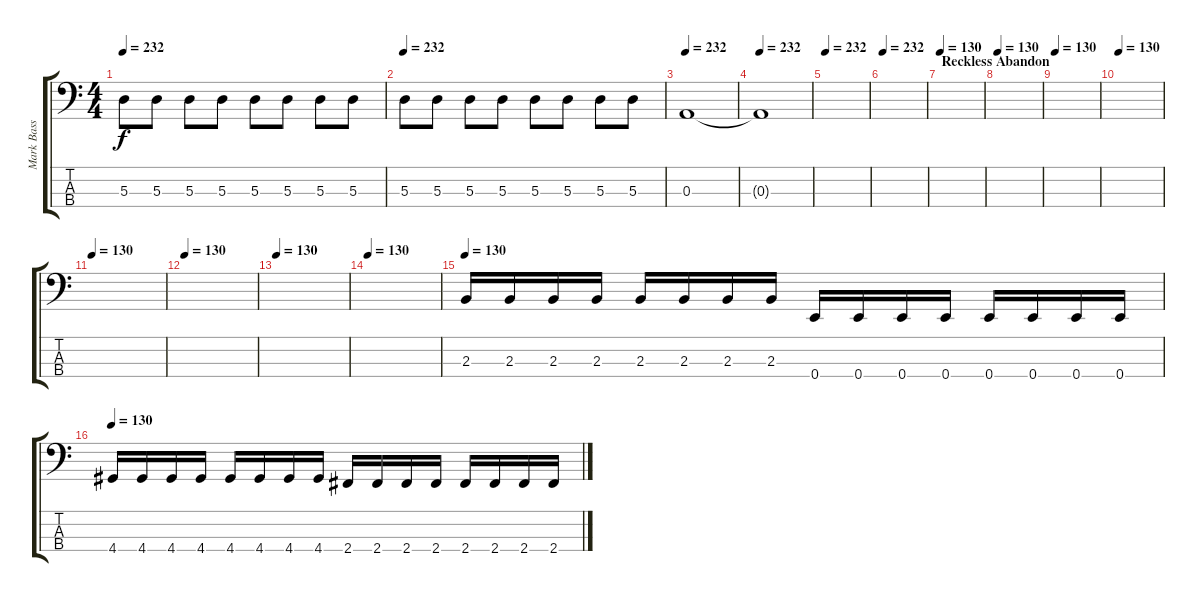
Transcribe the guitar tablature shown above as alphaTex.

\track ("Mark Bass" "Mark Bass") {instrument electricbasspick}
\staff {score tabs}
\tuning (G2 D2 A1 E1) {hide}
\ts (4 4)
\tempo 232
\clef f4
\ks c
5.3.8{dy f} 5.3.8 5.3.8 5.3.8 5.3.8 5.3.8 5.3.8 5.3.8 |
\tempo 232
5.3.8 5.3.8 5.3.8 5.3.8 5.3.8 5.3.8 5.3.8 5.3.8 |
\tempo 232
0.3.1 |
\tempo 232
0.3{t}.1 |
\tempo 232
|
\tempo 232
|
\section ("" "Reckless Abandon")
\tempo 130
|
\tempo 130
|
\tempo 130
|
\tempo 130
|
\tempo 130
|
\tempo 130
|
\tempo 130
|
\tempo 130
|
\tempo 130
2.3.16 2.3.16 2.3.16 2.3.16 2.3.16 2.3.16 2.3.16 2.3.16 0.4.16 0.4.16 0.4.16 0.4.16 0.4.16 0.4.16 0.4.16 0.4.16 |
\tempo 130
4.4.16 4.4.16 4.4.16 4.4.16 4.4.16 4.4.16 4.4.16 4.4.16 2.4.16 2.4.16 2.4.16 2.4.16 2.4.16 2.4.16 2.4.16 2.4.16
